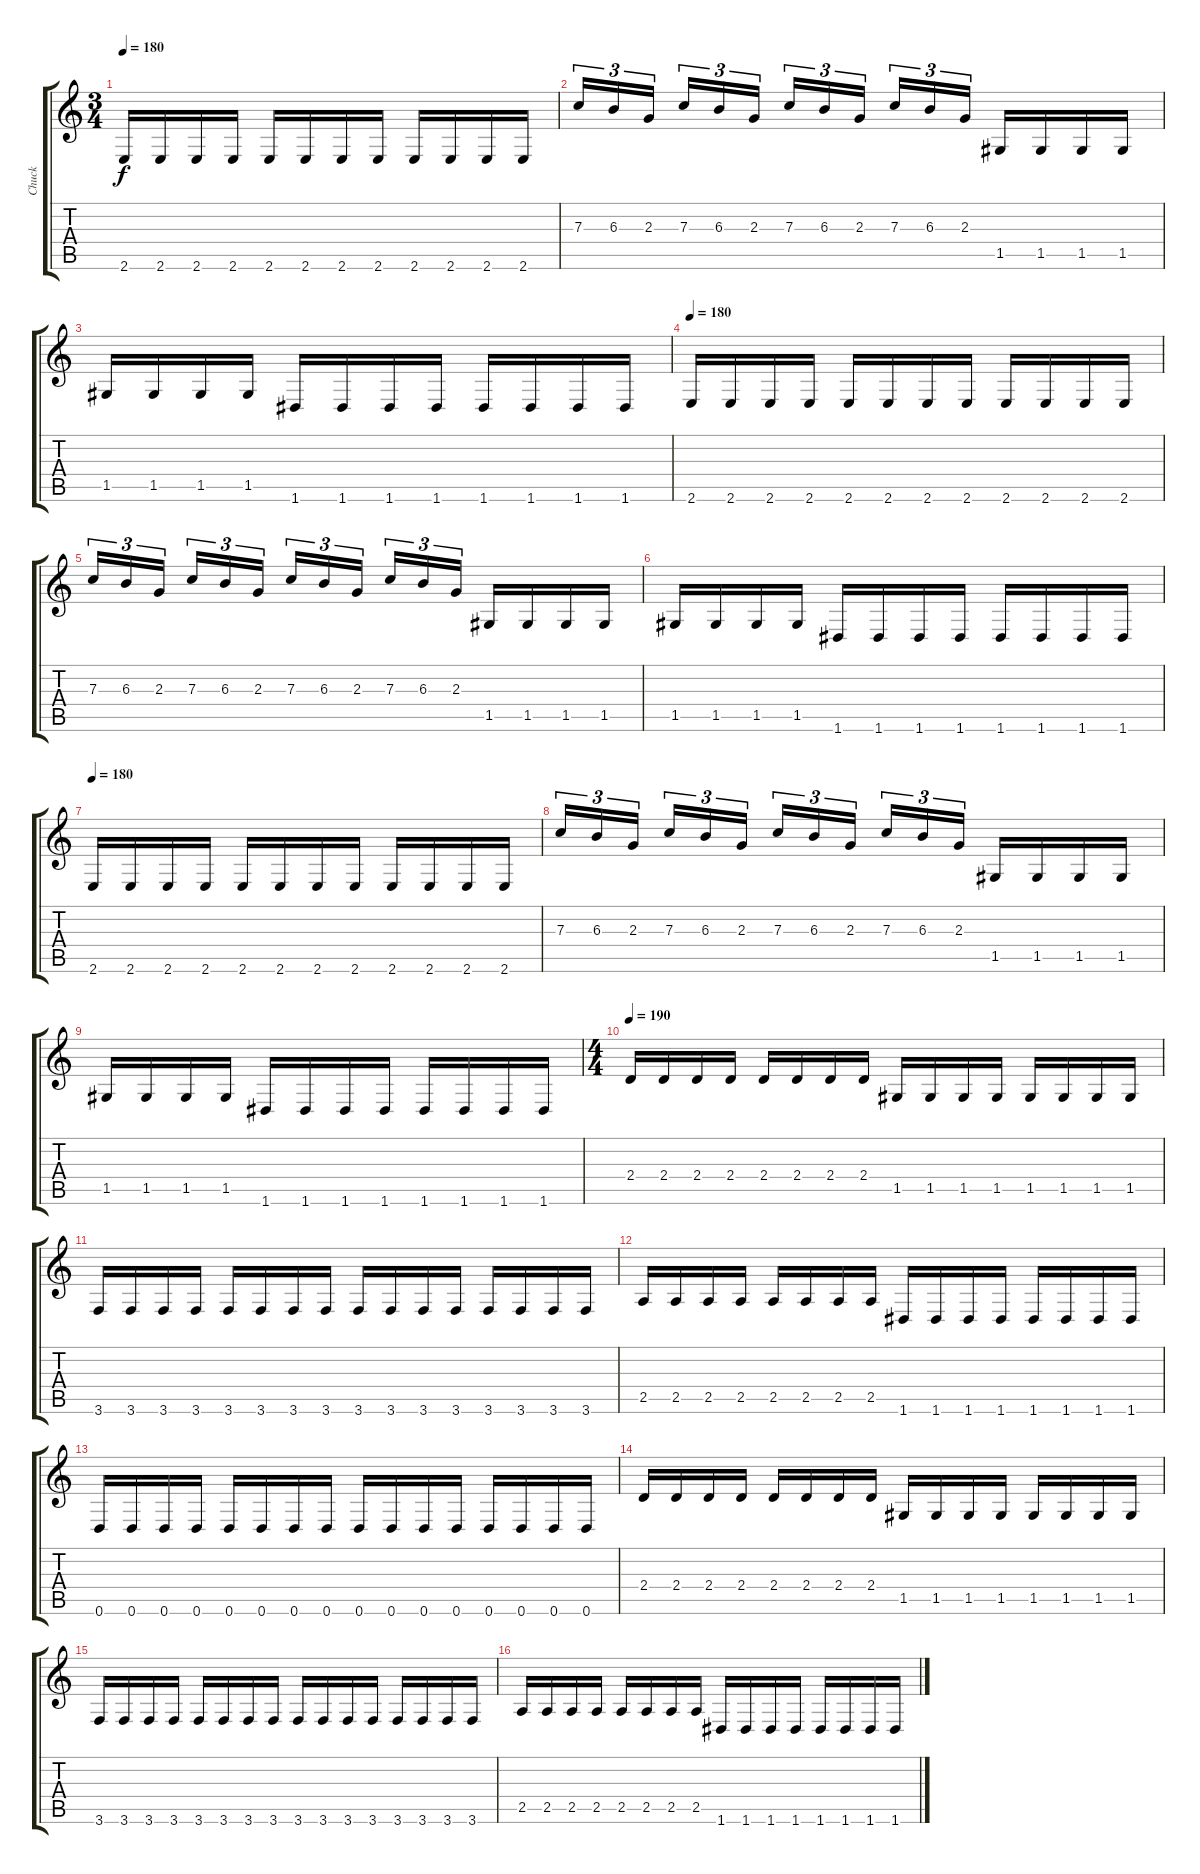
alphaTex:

\track ("Chuck" "Chuck") {instrument distortionguitar}
\staff {score tabs}
\tuning (D4 A3 F3 C3 G2 D2) {hide}
\ts (3 4)
\tempo 190
\tempo 180
\clef g2
\ks c
2.6.16{dy f} 2.6.16 2.6.16 2.6.16 2.6.16 2.6.16 2.6.16 2.6.16 2.6.16 2.6.16 2.6.16 2.6.16 |
7.3.16{tu (3 2)} 6.3.16{tu (3 2)} 2.3.16{tu (3 2)} 7.3.16{tu (3 2)} 6.3.16{tu (3 2)} 2.3.16{tu (3 2)} 7.3.16{tu (3 2)} 6.3.16{tu (3 2)} 2.3.16{tu (3 2)} 7.3.16{tu (3 2)} 6.3.16{tu (3 2)} 2.3.16{tu (3 2)} 1.5.16 1.5.16 1.5.16 1.5.16 |
1.5.16 1.5.16 1.5.16 1.5.16 1.6.16 1.6.16 1.6.16 1.6.16 1.6.16 1.6.16 1.6.16 1.6.16 |
\tempo 190
\tempo 180
2.6.16 2.6.16 2.6.16 2.6.16 2.6.16 2.6.16 2.6.16 2.6.16 2.6.16 2.6.16 2.6.16 2.6.16 |
7.3.16{tu (3 2)} 6.3.16{tu (3 2)} 2.3.16{tu (3 2)} 7.3.16{tu (3 2)} 6.3.16{tu (3 2)} 2.3.16{tu (3 2)} 7.3.16{tu (3 2)} 6.3.16{tu (3 2)} 2.3.16{tu (3 2)} 7.3.16{tu (3 2)} 6.3.16{tu (3 2)} 2.3.16{tu (3 2)} 1.5.16 1.5.16 1.5.16 1.5.16 |
1.5.16 1.5.16 1.5.16 1.5.16 1.6.16 1.6.16 1.6.16 1.6.16 1.6.16 1.6.16 1.6.16 1.6.16 |
\tempo 190
\tempo 180
2.6.16 2.6.16 2.6.16 2.6.16 2.6.16 2.6.16 2.6.16 2.6.16 2.6.16 2.6.16 2.6.16 2.6.16 |
7.3.16{tu (3 2)} 6.3.16{tu (3 2)} 2.3.16{tu (3 2)} 7.3.16{tu (3 2)} 6.3.16{tu (3 2)} 2.3.16{tu (3 2)} 7.3.16{tu (3 2)} 6.3.16{tu (3 2)} 2.3.16{tu (3 2)} 7.3.16{tu (3 2)} 6.3.16{tu (3 2)} 2.3.16{tu (3 2)} 1.5.16 1.5.16 1.5.16 1.5.16 |
1.5.16 1.5.16 1.5.16 1.5.16 1.6.16 1.6.16 1.6.16 1.6.16 1.6.16 1.6.16 1.6.16 1.6.16 |
\ts (4 4)
\tempo 190
2.4.16 2.4.16 2.4.16 2.4.16 2.4.16 2.4.16 2.4.16 2.4.16 1.5.16 1.5.16 1.5.16 1.5.16 1.5.16 1.5.16 1.5.16 1.5.16 |
3.6.16 3.6.16 3.6.16 3.6.16 3.6.16 3.6.16 3.6.16 3.6.16 3.6.16 3.6.16 3.6.16 3.6.16 3.6.16 3.6.16 3.6.16 3.6.16 |
2.5.16 2.5.16 2.5.16 2.5.16 2.5.16 2.5.16 2.5.16 2.5.16 1.6.16 1.6.16 1.6.16 1.6.16 1.6.16 1.6.16 1.6.16 1.6.16 |
0.6.16 0.6.16 0.6.16 0.6.16 0.6.16 0.6.16 0.6.16 0.6.16 0.6.16 0.6.16 0.6.16 0.6.16 0.6.16 0.6.16 0.6.16 0.6.16 |
2.4.16 2.4.16 2.4.16 2.4.16 2.4.16 2.4.16 2.4.16 2.4.16 1.5.16 1.5.16 1.5.16 1.5.16 1.5.16 1.5.16 1.5.16 1.5.16 |
3.6.16 3.6.16 3.6.16 3.6.16 3.6.16 3.6.16 3.6.16 3.6.16 3.6.16 3.6.16 3.6.16 3.6.16 3.6.16 3.6.16 3.6.16 3.6.16 |
2.5.16 2.5.16 2.5.16 2.5.16 2.5.16 2.5.16 2.5.16 2.5.16 1.6.16 1.6.16 1.6.16 1.6.16 1.6.16 1.6.16 1.6.16 1.6.16
